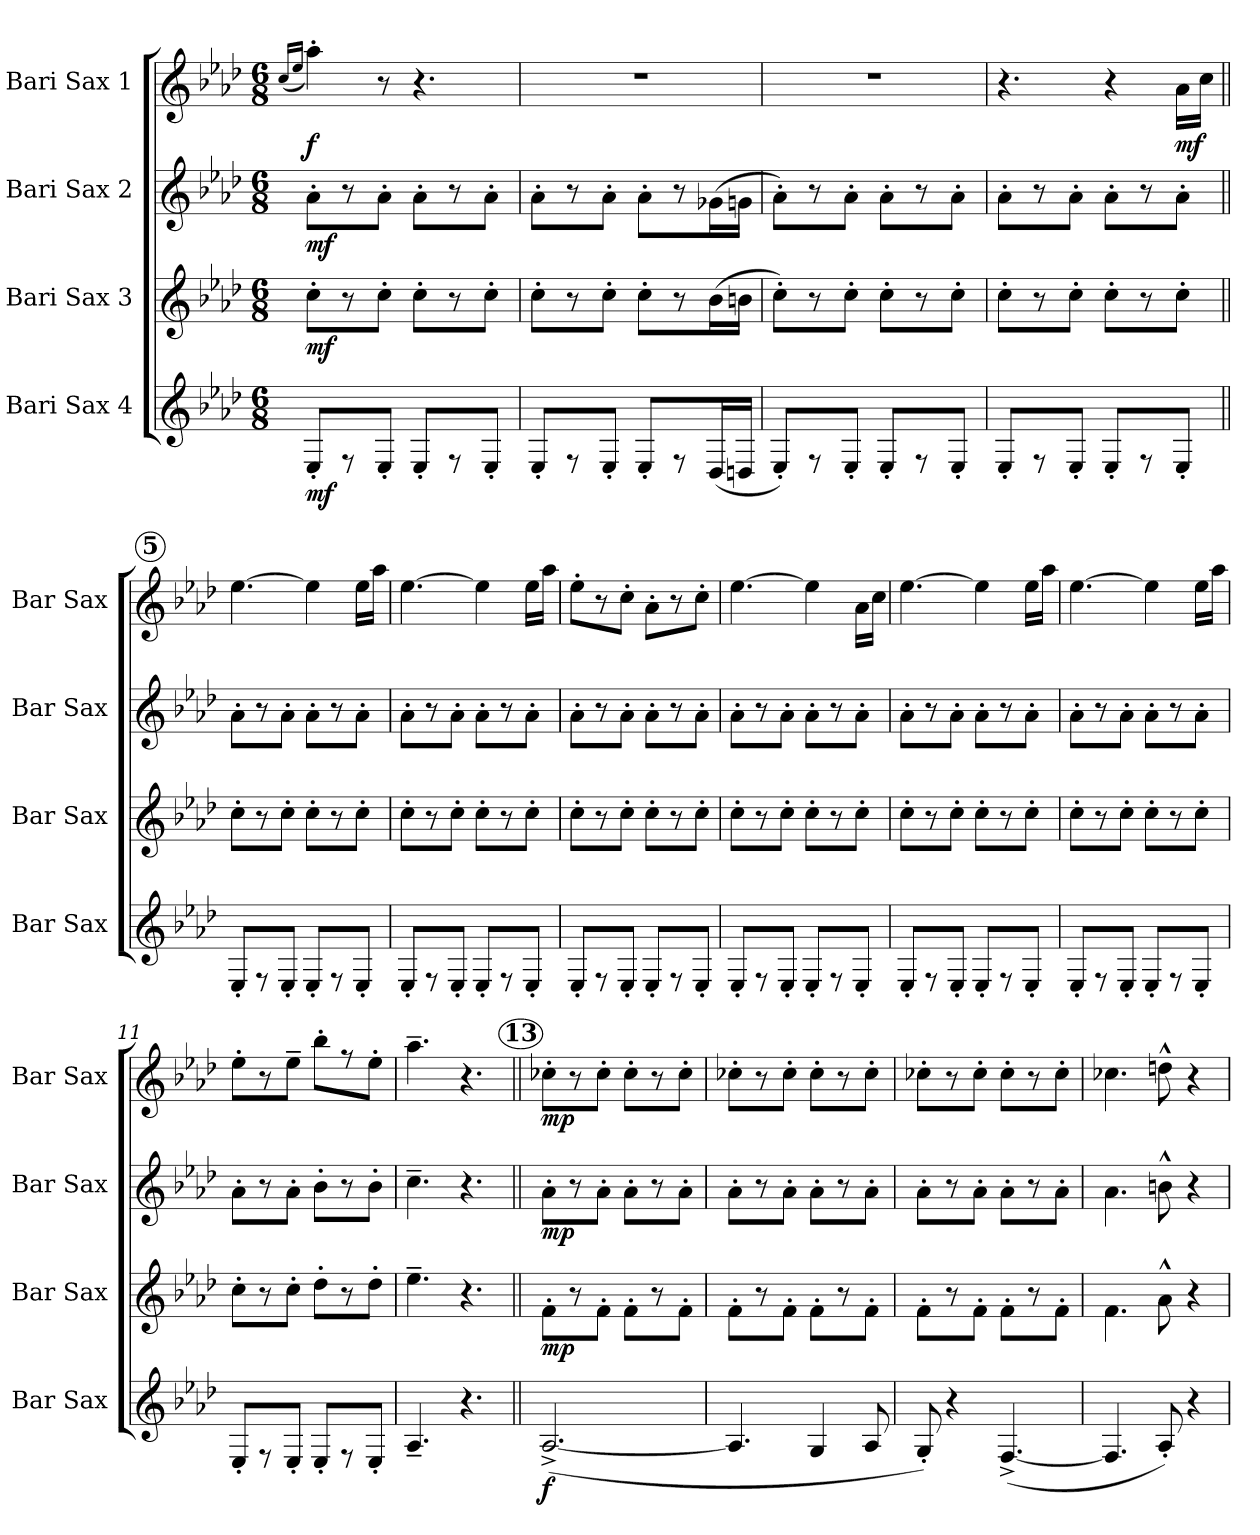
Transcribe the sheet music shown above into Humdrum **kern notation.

**kern	**dynam	**kern	**dynam	**kern	**dynam	**kern	**dynam
*part4	*part4	*part3	*part3	*part2	*part2	*part1	*part1
*staff4	*staff4	*staff3	*staff3	*staff2	*staff2	*staff1	*staff1
*I"Bari Sax 4	*	*I"Bari Sax 3	*	*I"Bari Sax 2	*	*I"Bari Sax 1	*
*I'Bar Sax	*	*I'Bar Sax	*	*I'Bar Sax	*	*I'Bar Sax	*
*clefG2	*	*clefG2	*	*clefG2	*	*clefG2	*
*ITrd12c21	*	*ITrd12c21	*	*ITrd12c21	*	*ITrd12c21	*
*k[b-e-a-d-]	*	*k[b-e-a-d-]	*	*k[b-e-a-d-]	*	*k[b-e-a-d-]	*
*A-:	*	*A-:	*	*A-:	*	*A-:	*
*M6/8	*	*M6/8	*	*M6/8	*	*M6/8	*
=1	=1	=1	=1	=1	=1	=1	=1
.	.	.	.	.	.	(<16qc/LL	.
.	.	.	.	.	.	16qe-/JJ	.
!	!LO:DY:b	!	!LO:DY:b	!	!LO:DY:b	!	!LO:DY:b
8EE-'</L	mf	8c'>\L	mf	8A-'>\L	mf	4a-'>\)	f
8r	.	8r	.	8r	.	.	.
8EE-'</J	.	8c'>\J	.	8A-'>\J	.	8r	.
8EE-'</L	.	8c'>\L	.	8A-'>\L	.	4.r	.
8r	.	8r	.	8r	.	.	.
8EE-'</J	.	8c'>\J	.	8A-'>\J	.	.	.
=2	=2	=2	=2	=2	=2	=2	=2
8EE-'</L	.	8c'>\L	.	8A-'>\L	.	2.r	.
8r	.	8r	.	8r	.	.	.
8EE-'</J	.	8c'>\J	.	8A-'>\J	.	.	.
8EE-'</L	.	8c'>\L	.	8A-'>\L	.	.	.
8r	.	8r	.	8r	.	.	.
(<16DD-/L	.	(>16B-\L	.	(>16G-X\L	.	.	.
16DDn/JJ	.	16Bn\JJ	.	16Gn\JJ	.	.	.
=3	=3	=3	=3	=3	=3	=3	=3
8EE-'</L)	.	8c'>\L)	.	8A-'>\L)	.	2.r	.
8r	.	8r	.	8r	.	.	.
8EE-'</J	.	8c'>\J	.	8A-'>\J	.	.	.
8EE-'</L	.	8c'>\L	.	8A-'>\L	.	.	.
8r	.	8r	.	8r	.	.	.
8EE-'</J	.	8c'>\J	.	8A-'>\J	.	.	.
=4	=4	=4	=4	=4	=4	=4	=4
8EE-'</L	.	8c'>\L	.	8A-'>\L	.	4.r	.
8r	.	8r	.	8r	.	.	.
8EE-'</J	.	8c'>\J	.	8A-'>\J	.	.	.
8EE-'</L	.	8c'>\L	.	8A-'>\L	.	4r	.
8r	.	8r	.	8r	.	.	.
!	!	!	!	!	!	!	!LO:DY:b
8EE-'</J	.	8c'>\J	.	8A-'>\J	.	16A-\LL	mf
.	.	.	.	.	.	16c\JJ	.
!!LO:REH:place=s1:a:B:enc=circle:fs=10.8:t=5
=5||	=5||	=5||	=5||	=5||	=5||	=5||	=5||
8EE-'</L	.	8c'>\L	.	8A-'>\L	.	[4.e-\	.
8r	.	8r	.	8r	.	.	.
8EE-'</J	.	8c'>\J	.	8A-'>\J	.	.	.
8EE-'</L	.	8c'>\L	.	8A-'>\L	.	4e-\]	.
8r	.	8r	.	8r	.	.	.
8EE-'</J	.	8c'>\J	.	8A-'>\J	.	16e-\LL	.
.	.	.	.	.	.	16a-\JJ	.
=6	=6	=6	=6	=6	=6	=6	=6
8EE-'</L	.	8c'>\L	.	8A-'>\L	.	[4.e-\	.
8r	.	8r	.	8r	.	.	.
8EE-'</J	.	8c'>\J	.	8A-'>\J	.	.	.
8EE-'</L	.	8c'>\L	.	8A-'>\L	.	4e-\]	.
8r	.	8r	.	8r	.	.	.
8EE-'</J	.	8c'>\J	.	8A-'>\J	.	16e-\LL	.
.	.	.	.	.	.	16a-\JJ	.
=7	=7	=7	=7	=7	=7	=7	=7
8EE-'</L	.	8c'>\L	.	8A-'>\L	.	8e-'>\L	.
8r	.	8r	.	8r	.	8r	.
8EE-'</J	.	8c'>\J	.	8A-'>\J	.	8c'>\J	.
8EE-'</L	.	8c'>\L	.	8A-'>\L	.	8A-'>\L	.
8r	.	8r	.	8r	.	8r	.
8EE-'</J	.	8c'>\J	.	8A-'>\J	.	8c'>\J	.
!!LO:LB:g=z
=8	=8	=8	=8	=8	=8	=8	=8
8EE-'</L	.	8c'>\L	.	8A-'>\L	.	[4.e-\	.
8r	.	8r	.	8r	.	.	.
8EE-'</J	.	8c'>\J	.	8A-'>\J	.	.	.
8EE-'</L	.	8c'>\L	.	8A-'>\L	.	4e-\]	.
8r	.	8r	.	8r	.	.	.
8EE-'</J	.	8c'>\J	.	8A-'>\J	.	16A-\LL	.
.	.	.	.	.	.	16c\JJ	.
=9	=9	=9	=9	=9	=9	=9	=9
8EE-'</L	.	8c'>\L	.	8A-'>\L	.	[4.e-\	.
8r	.	8r	.	8r	.	.	.
8EE-'</J	.	8c'>\J	.	8A-'>\J	.	.	.
8EE-'</L	.	8c'>\L	.	8A-'>\L	.	4e-\]	.
8r	.	8r	.	8r	.	.	.
8EE-'</J	.	8c'>\J	.	8A-'>\J	.	16e-\LL	.
.	.	.	.	.	.	16a-\JJ	.
=10	=10	=10	=10	=10	=10	=10	=10
8EE-'</L	.	8c'>\L	.	8A-'>\L	.	[4.e-\	.
8r	.	8r	.	8r	.	.	.
8EE-'</J	.	8c'>\J	.	8A-'>\J	.	.	.
8EE-'</L	.	8c'>\L	.	8A-'>\L	.	4e-\]	.
8r	.	8r	.	8r	.	.	.
8EE-'</J	.	8c'>\J	.	8A-'>\J	.	16e-\LL	.
.	.	.	.	.	.	16a-\JJ	.
=11	=11	=11	=11	=11	=11	=11	=11
8EE-'</L	.	8c'>\L	.	8A-'>\L	.	8e-'>\L	.
8r	.	8r	.	8r	.	8r	.
8EE-'</J	.	8c'>\J	.	8A-'>\J	.	8e-~>\J	.
8EE-'</L	.	8d-'>\L	.	8B-'>\L	.	8b-'>\L	.
8r	.	8r	.	8r	.	8r	.
8EE-'</J	.	8d-'>\J	.	8B-'>\J	.	8e-'>\J	.
=12	=12	=12	=12	=12	=12	=12	=12
4.AA-~</	.	4.e-~>\	.	4.c~>\	.	4.a-~>\	.
4.r	.	4.r	.	4.r	.	4.r	.
!!LO:REH:place=s1:a:B:enc=circle:fs=10.8:t=13
=13||	=13||	=13||	=13||	=13||	=13||	=13||	=13||
!	!LO:DY:b	!	!LO:DY:b	!	!LO:DY:b	!	!LO:DY:b
(<[2.AA-^</	f	8F'>\L	mp	8A-'>\L	mp	8c-X'>\L	mp
.	.	8r	.	8r	.	8r	.
.	.	8F'>\J	.	8A-'>\J	.	8c-'>\J	.
.	.	8F'>\L	.	8A-'>\L	.	8c-'>\L	.
.	.	8r	.	8r	.	8r	.
.	.	8F'>\J	.	8A-'>\J	.	8c-'>\J	.
=14	=14	=14	=14	=14	=14	=14	=14
4.AA-/]	.	8F'>\L	.	8A-'>\L	.	8c-X'>\L	.
.	.	8r	.	8r	.	8r	.
.	.	8F'>\J	.	8A-'>\J	.	8c-'>\J	.
4GG/	.	8F'>\L	.	8A-'>\L	.	8c-'>\L	.
.	.	8r	.	8r	.	8r	.
8AA-/	.	8F'>\J	.	8A-'>\J	.	8c-'>\J	.
=15	=15	=15	=15	=15	=15	=15	=15
8GG'</)	.	8F'>\L	.	8A-'>\L	.	8c-X'>\L	.
4r	.	8r	.	8r	.	8r	.
.	.	8F'>\J	.	8A-'>\J	.	8c-'>\J	.
(<[4.FF^</	.	8F'>\L	.	8A-'>\L	.	8c-'>\L	.
.	.	8r	.	8r	.	8r	.
.	.	8F'>\J	.	8A-'>\J	.	8c-'>\J	.
=16	=16	=16	=16	=16	=16	=16	=16
4.FF/]	.	4.F\	.	4.A-\	.	4.c-X\	.
8AA-'</)	.	8A-^^>\	.	8Bn^^>\	.	8dn^^>\	.
4r	.	4r	.	4r	.	4r	.
=	=	=	=	=	=	=	=
*-	*-	*-	*-	*-	*-	*-	*-
